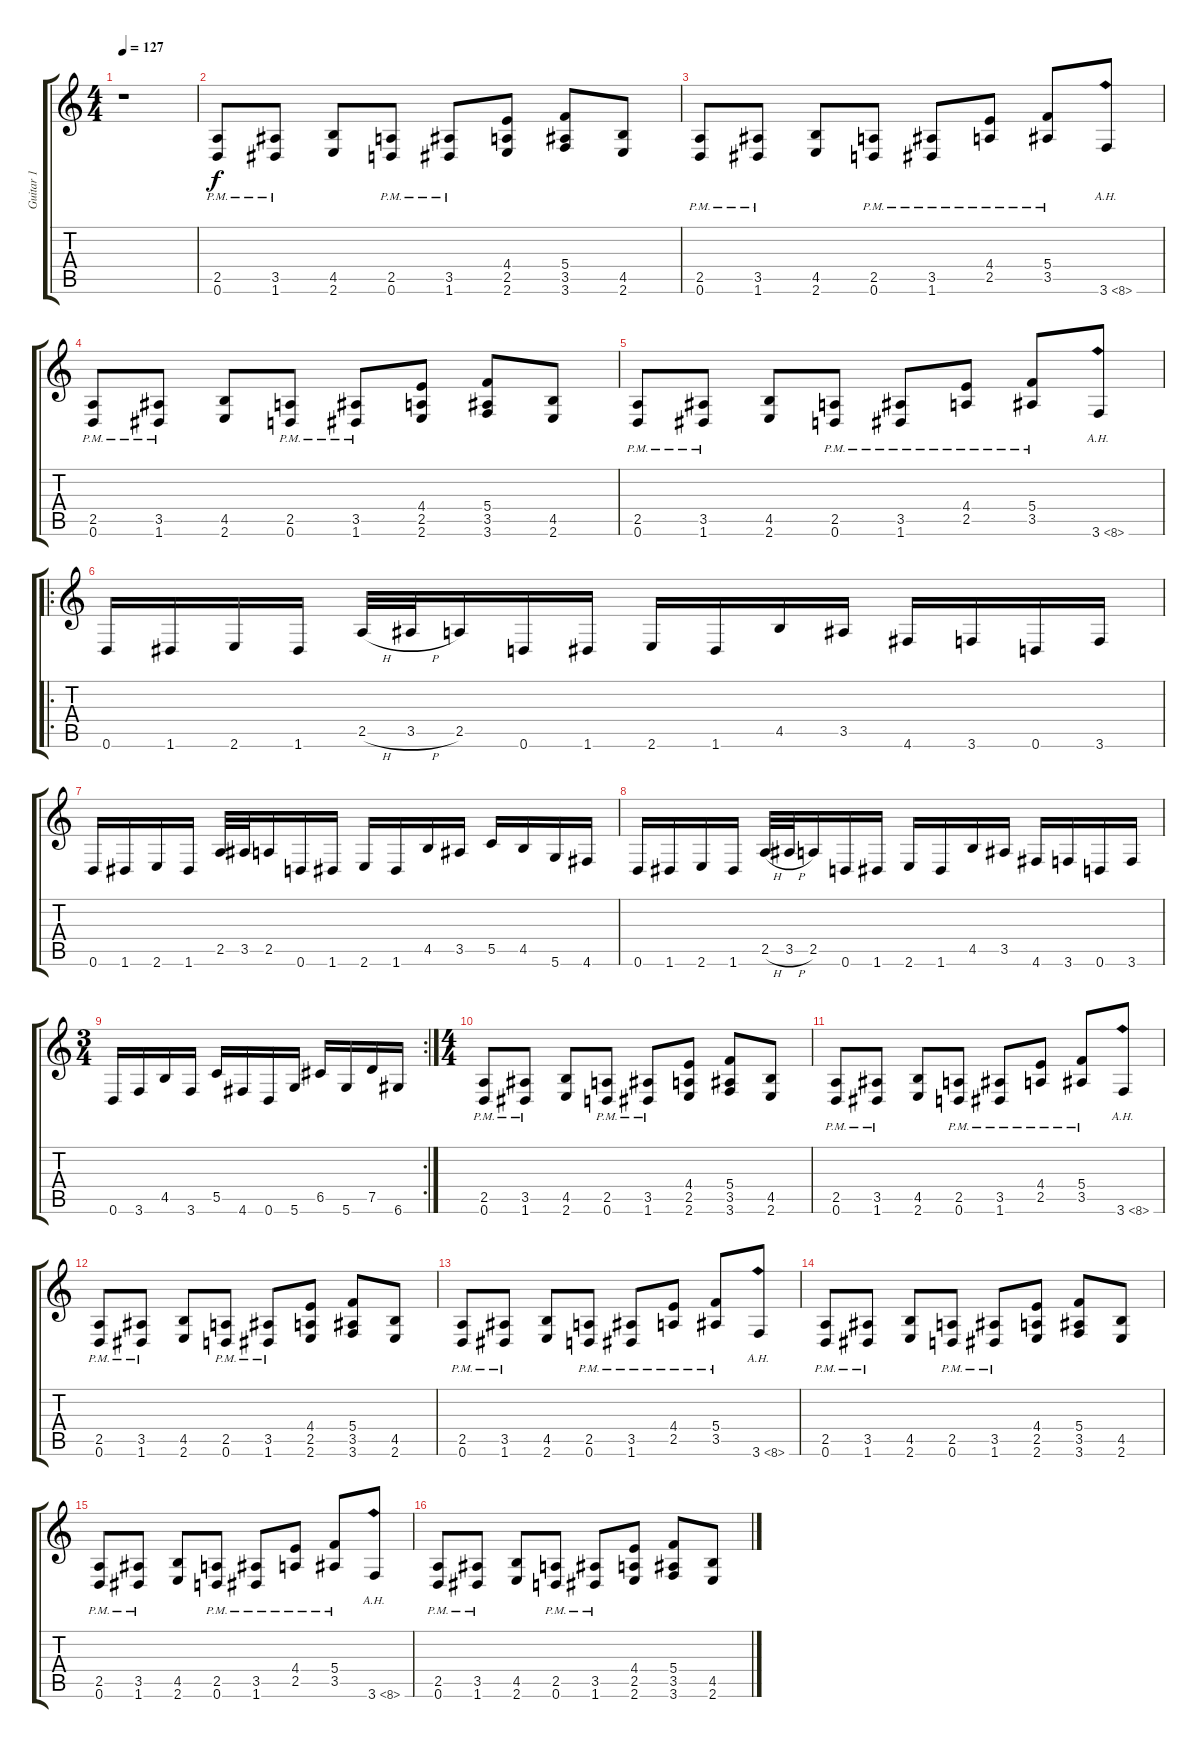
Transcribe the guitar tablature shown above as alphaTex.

\track ("Guitar 1" "Guitar 1") {instrument distortionguitar}
\staff {score tabs}
\tuning (D4 A3 F3 C3 G2 D2) {hide}
\ts (4 4)
\tempo 127
\clef g2
\ks c
r.1{dy f instrument distortionguitar} |
(2.5{pm} 0.6{pm}).8 (3.5{pm} 1.6{pm}).8 (4.5 2.6).8 (2.5{pm} 0.6{pm}).8 (3.5{pm} 1.6{pm}).8 (4.4 2.5 2.6).8 (5.4 3.5 3.6).8 (4.5 2.6).8 |
(2.5{pm} 0.6{pm}).8 (3.5{pm} 1.6{pm}).8 (4.5 2.6).8 (2.5 0.6{pm}).8 (3.5{pm} 1.6{pm}).8 (4.4{pm} 2.5).8 (5.4{pm} 3.5{pm}).8 3.6{ah 5}.8 |
(2.5{pm} 0.6{pm}).8 (3.5{pm} 1.6{pm}).8 (4.5 2.6).8 (2.5{pm} 0.6{pm}).8 (3.5{pm} 1.6{pm}).8 (4.4 2.5 2.6).8 (5.4 3.5 3.6).8 (4.5 2.6).8 |
(2.5{pm} 0.6{pm}).8 (3.5{pm} 1.6{pm}).8 (4.5 2.6).8 (2.5 0.6{pm}).8 (3.5{pm} 1.6{pm}).8 (4.4{pm} 2.5).8 (5.4{pm} 3.5{pm}).8 3.6{ah 5}.8 |
\ro
0.6.16 1.6.16 2.6.16 1.6.16 2.5{h}.32 3.5{h}.32 2.5.16 0.6.16 1.6.16 2.6.16 1.6.16 4.5.16 3.5.16 4.6.16 3.6.16 0.6.16 3.6.16 |
0.6.16 1.6.16 2.6.16 1.6.16 2.5.32 3.5.32 2.5.16 0.6.16 1.6.16 2.6.16 1.6.16 4.5.16 3.5.16 5.5.16 4.5.16 5.6.16 4.6.16 |
0.6.16 1.6.16 2.6.16 1.6.16 2.5{h}.32 3.5{h}.32 2.5.16 0.6.16 1.6.16 2.6.16 1.6.16 4.5.16 3.5.16 4.6.16 3.6.16 0.6.16 3.6.16 |
\rc 2
\ts (3 4)
0.6.16 3.6.16 4.5.16 3.6.16 5.5.16 4.6.16 0.6.16 5.6.16 6.5.16 5.6.16 7.5.16 6.6.16 |
\ts (4 4)
(2.5{pm} 0.6{pm}).8 (3.5{pm} 1.6{pm}).8 (4.5 2.6).8 (2.5{pm} 0.6{pm}).8 (3.5{pm} 1.6{pm}).8 (4.4 2.5 2.6).8 (5.4 3.5 3.6).8 (4.5 2.6).8 |
(2.5{pm} 0.6{pm}).8 (3.5{pm} 1.6{pm}).8 (4.5 2.6).8 (2.5 0.6{pm}).8 (3.5{pm} 1.6{pm}).8 (4.4{pm} 2.5).8 (5.4{pm} 3.5{pm}).8 3.6{ah 5}.8 |
(2.5{pm} 0.6{pm}).8 (3.5{pm} 1.6{pm}).8 (4.5 2.6).8 (2.5{pm} 0.6{pm}).8 (3.5{pm} 1.6{pm}).8 (4.4 2.5 2.6).8 (5.4 3.5 3.6).8 (4.5 2.6).8 |
(2.5{pm} 0.6{pm}).8 (3.5{pm} 1.6{pm}).8 (4.5 2.6).8 (2.5 0.6{pm}).8 (3.5{pm} 1.6{pm}).8 (4.4{pm} 2.5).8 (5.4{pm} 3.5{pm}).8 3.6{ah 5}.8 |
(2.5{pm} 0.6{pm}).8 (3.5{pm} 1.6{pm}).8 (4.5 2.6).8 (2.5{pm} 0.6{pm}).8 (3.5{pm} 1.6{pm}).8 (4.4 2.5 2.6).8 (5.4 3.5 3.6).8 (4.5 2.6).8 |
(2.5{pm} 0.6{pm}).8 (3.5{pm} 1.6{pm}).8 (4.5 2.6).8 (2.5 0.6{pm}).8 (3.5{pm} 1.6{pm}).8 (4.4{pm} 2.5).8 (5.4{pm} 3.5{pm}).8 3.6{ah 5}.8 |
(2.5{pm} 0.6{pm}).8 (3.5{pm} 1.6{pm}).8 (4.5 2.6).8 (2.5{pm} 0.6{pm}).8 (3.5{pm} 1.6{pm}).8 (4.4 2.5 2.6).8 (5.4 3.5 3.6).8 (4.5 2.6).8
